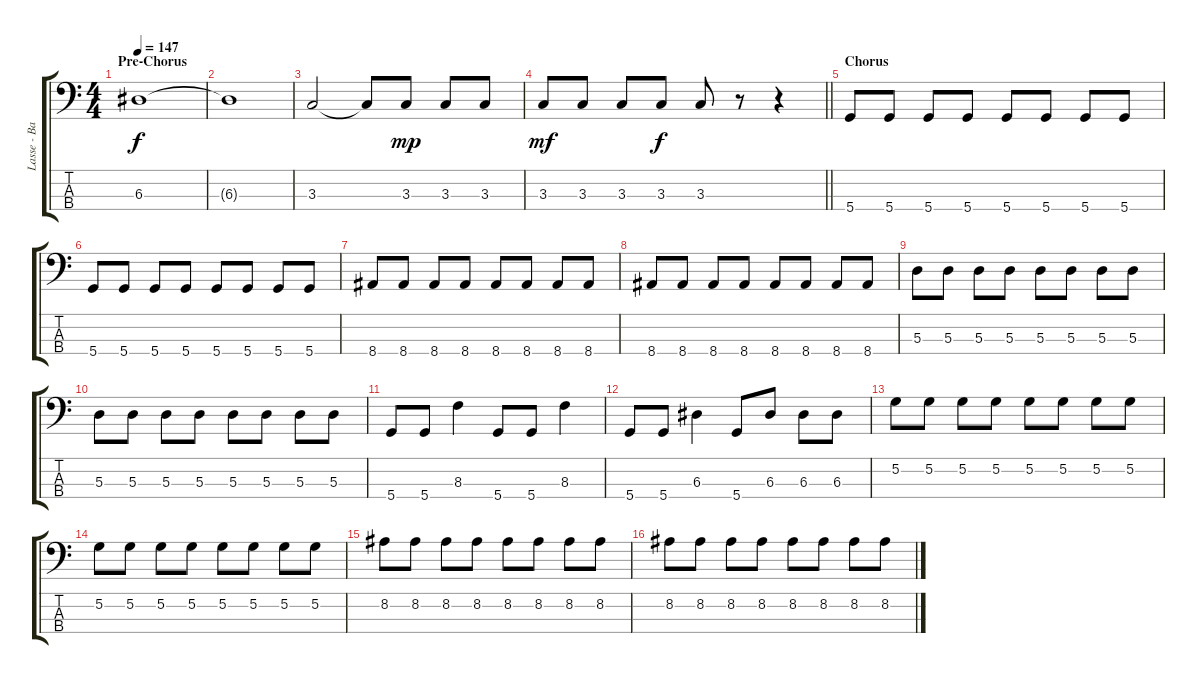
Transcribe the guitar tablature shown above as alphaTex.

\track ("Lasse - Bass" "Lasse - Ba") {instrument electricbasspick}
\staff {score tabs}
\tuning (G2 D2 A1 D1) {hide}
\ts (4 4)
\section ("" "Pre-Chorus")
\tempo 147
\clef f4
\ks c
6.3.1{dy f} |
6.3{t}.1 |
3.3.2 3.3{t}.8 3.3.8{dy mp} 3.3.8 3.3.8 |
\barLineRight lightlight
3.3.8{dy mf} 3.3.8 3.3.8 3.3.8{dy f} 3.3.8 r.8 r.4 |
\section ("" "Chorus")
5.4.8 5.4.8 5.4.8 5.4.8 5.4.8 5.4.8 5.4.8 5.4.8 |
5.4.8 5.4.8 5.4.8 5.4.8 5.4.8 5.4.8 5.4.8 5.4.8 |
8.4.8 8.4.8 8.4.8 8.4.8 8.4.8 8.4.8 8.4.8 8.4.8 |
8.4.8 8.4.8 8.4.8 8.4.8 8.4.8 8.4.8 8.4.8 8.4.8 |
5.3.8 5.3.8 5.3.8 5.3.8 5.3.8 5.3.8 5.3.8 5.3.8 |
5.3.8 5.3.8 5.3.8 5.3.8 5.3.8 5.3.8 5.3.8 5.3.8 |
5.4.8 5.4.8 8.3.4 5.4.8 5.4.8 8.3.4 |
5.4.8 5.4.8 6.3.4 5.4.8 6.3.8 6.3.8 6.3.8 |
5.2.8 5.2.8 5.2.8 5.2.8 5.2.8 5.2.8 5.2.8 5.2.8 |
5.2.8 5.2.8 5.2.8 5.2.8 5.2.8 5.2.8 5.2.8 5.2.8 |
8.2.8 8.2.8 8.2.8 8.2.8 8.2.8 8.2.8 8.2.8 8.2.8 |
8.2.8 8.2.8 8.2.8 8.2.8 8.2.8 8.2.8 8.2.8 8.2.8
